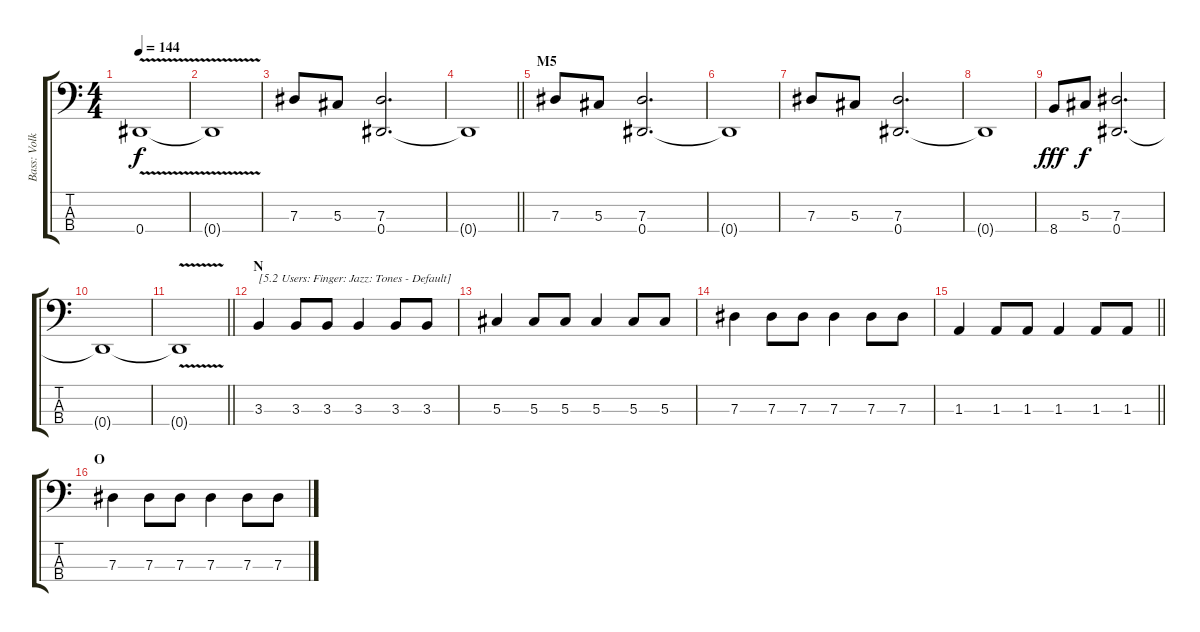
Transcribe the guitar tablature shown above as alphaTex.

\track ("Bass: Volker" "Bass: Volk") {instrument synthbass2}
\staff {score tabs}
\tuning (Gb2 Db2 Ab1 Eb1) {hide}
\ts (4 4)
\tempo 144
\clef f4
\ks c
0.4{v}.1{dy f} |
0.4{t}.1 |
7.3.8 5.3.8 (7.3 0.4).2{d} |
\barLineRight lightlight
0.4{t}.1 |
\section ("" "M5")
7.3.8 5.3.8 (7.3 0.4).2{d} |
0.4{t}.1 |
7.3.8 5.3.8 (7.3 0.4).2{d} |
0.4{t}.1 |
8.4.8{dy fff} 5.3.8{dy f} (7.3 0.4).2{d} |
0.4{t}.1 |
\barLineRight lightlight
0.4{v t}.1 |
\section ("" "N")
3.3.4{txt "[5.2 Users: Finger: Jazz: Tones - Default]" volume 13 instrument electricbassfinger} 3.3.8 3.3.8 3.3.4 3.3.8 3.3.8 |
5.3.4 5.3.8 5.3.8 5.3.4 5.3.8 5.3.8 |
7.3.4 7.3.8 7.3.8 7.3.4 7.3.8 7.3.8 |
\barLineRight lightlight
1.3.4 1.3.8 1.3.8 1.3.4 1.3.8 1.3.8 |
\section ("" "O")
7.3.4 7.3.8 7.3.8 7.3.4 7.3.8 7.3.8
